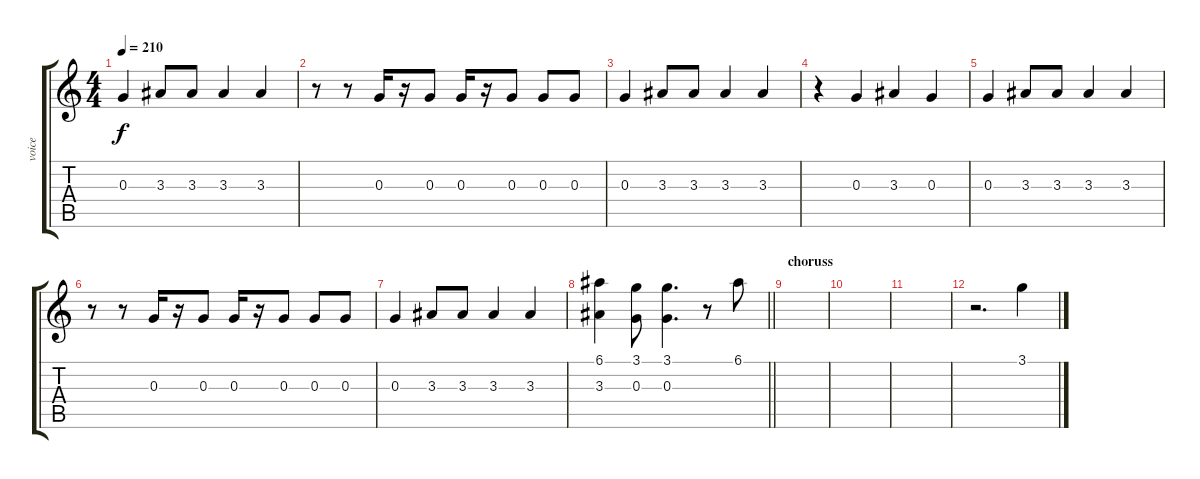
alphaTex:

\track ("voice" "voice") {instrument electricguitarclean}
\staff {score tabs}
\tuning (E4 B3 G3 D3 A2 E2) {hide}
\ts (4 4)
\tempo 210
\clef g2
\ks c
0.3.4{dy f} 3.3.8 3.3.8 3.3.4 3.3.4 |
r.8 r.8 0.3.16 r.16 0.3.8 0.3.16 r.16 0.3.8 0.3.8 0.3.8 |
0.3.4 3.3.8 3.3.8 3.3.4 3.3.4 |
r.4 0.3.4 3.3.4 0.3.4 |
0.3.4 3.3.8 3.3.8 3.3.4 3.3.4 |
r.8 r.8 0.3.16 r.16 0.3.8 0.3.16 r.16 0.3.8 0.3.8 0.3.8 |
0.3.4 3.3.8 3.3.8 3.3.4 3.3.4 |
\barLineRight lightlight
(6.1 3.3).4 (3.1 0.3).8 (3.1 0.3).4{d} r.8 6.1.8 |
\section ("" "choruss")
|
|
|
r.2{d} 3.1.4
